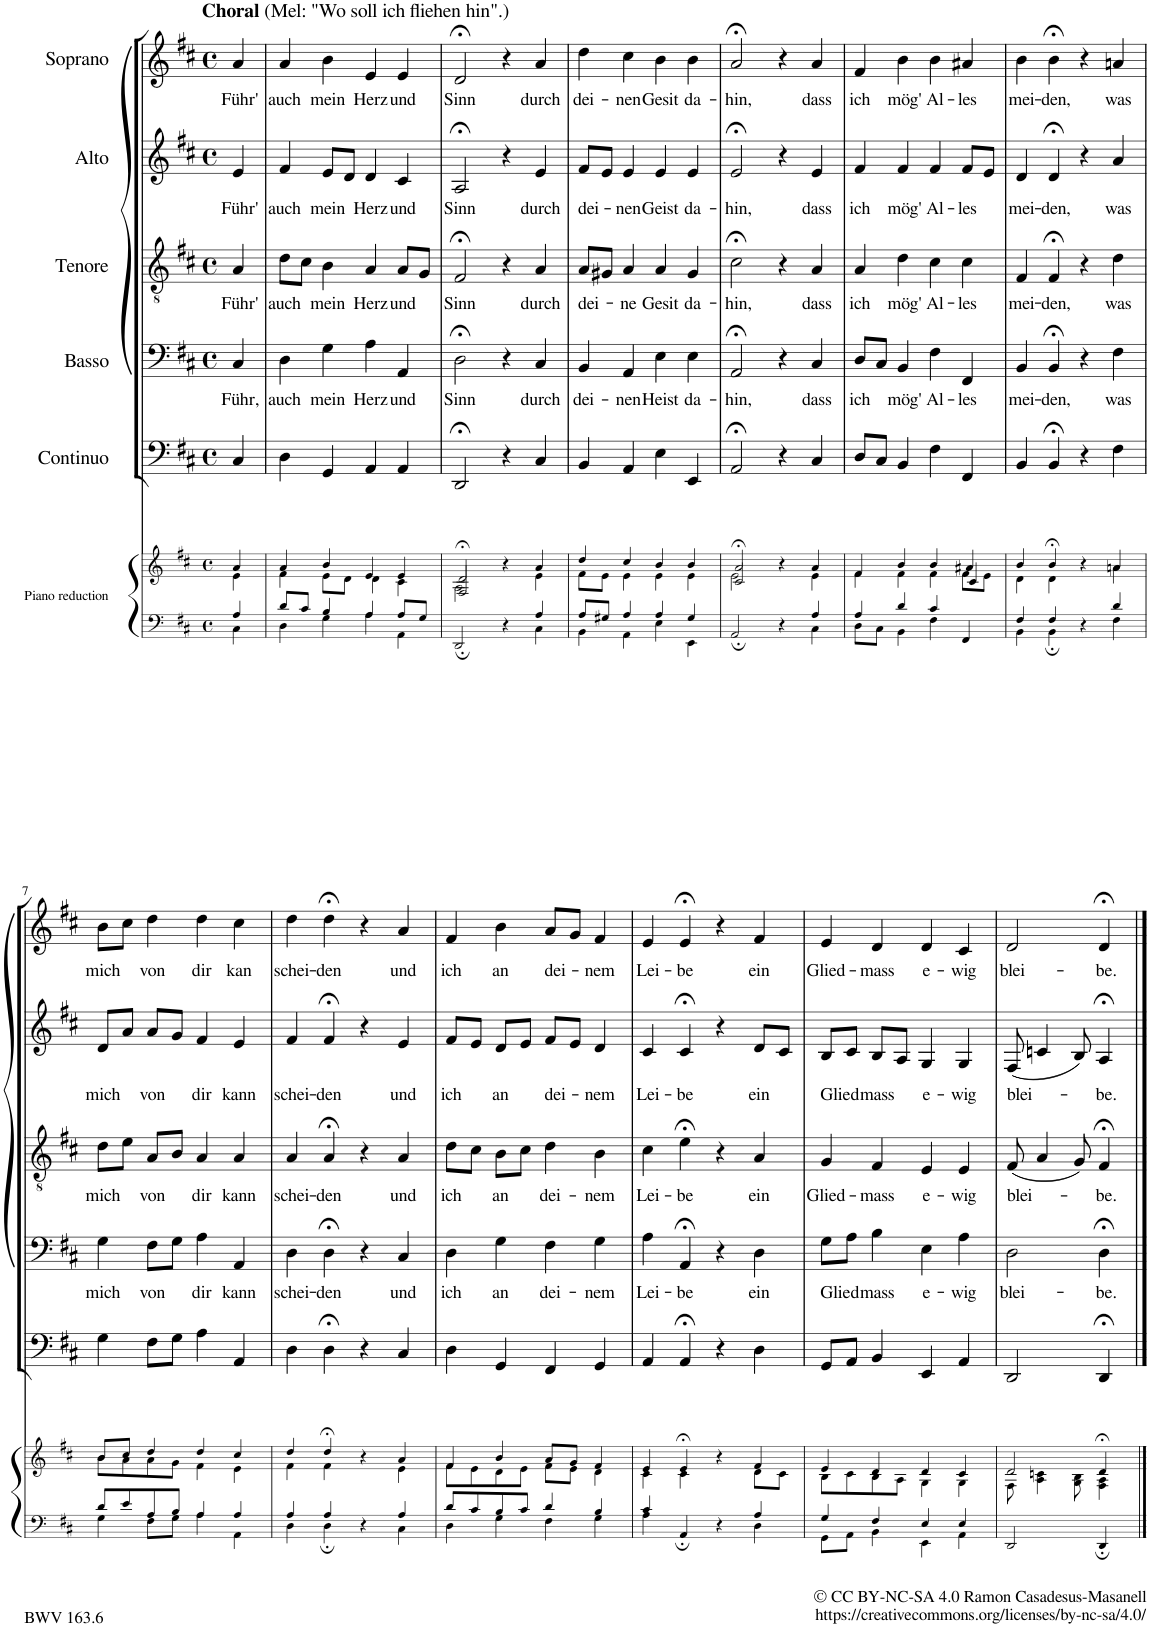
**kern	**kern	**kern	**kern	**text	**kern	**text	**kern	**text	**kern	**text
*part6	*part6	*part5	*part4	*part4	*part3	*part3	*part2	*part2	*part1	*part1
*staff7	*staff6	*staff5	*staff4	*staff4	*staff3	*staff3	*staff2	*staff2	*staff1	*staff1
*I"Piano reduction	*	*I"Continuo	*I"Basso	*	*I"Tenore	*	*I"Alto	*	*I"Soprano	*
*I'Pno	*	*	*	*	*	*	*	*	*	*
*stria5	*stria5	*	*	*	*	*	*	*	*	*
*clefF4	*clefG2	*clefF4	*clefF4	*	*clefGv2	*	*clefG2	*	*clefG2	*
*k[f#c#]	*k[f#c#]	*k[f#c#]	*k[f#c#]	*	*k[f#c#]	*	*k[f#c#]	*	*k[f#c#]	*
*M4/4	*M4/4	*M4/4	*M4/4	*	*M4/4	*	*M4/4	*	*M4/4	*
*met(c)	*met(c)	*met(c)	*met(c)	*	*met(c)	*	*met(c)	*	*met(c)	*
=	=	=	=	=	=	=	=	=	=	=
*^	*^	*	*	*	*	*	*	*	*	*
!	!	!	!	!	!	!	!	!	!	!	!LO:TX:a:B:t=Choral	!
!	!	!	!	!	!	!	!	!	!	!	!LO:TX:a:t=(Mel&colon; "Wo soll ich fliehen hin".)	!
!	!	!	!	!	!	!LO:LY:b	!	!LO:LY:b	!	!LO:LY:b	!	!LO:LY:b
4A/	4C#\	4a/	4e\	4C#/	4C#/	Führ,	4A/	Führ'	4e/	Führ'	4a/	Führ'
=1	=1	=1	=1	=1	=1	=1	=1	=1	=1	=1	=1	=1
!	!	!	!	!	!	!LO:LY:b	!	!LO:LY:b	!	!LO:LY:b	!	!LO:LY:b
8d/L	4D\	4a/	4f#\	4D\	4D\	auch	8d\L	auch	4f#/	auch	4a/	auch
8c#/J	.	.	.	.	.	.	8c#\J	.	.	.	.	.
!	!	!	!	!	!	!LO:LY:b	!	!LO:LY:b	!	!LO:LY:b	!	!LO:LY:b
4B/	4G\	4b/	8e\L	4GG/	4G\	mein	4B\	mein	8e/L	mein	4b\	mein
.	.	.	8d\J	.	.	.	.	.	8d/J	.	.	.
!	!	!	!	!	!	!LO:LY:b	!	!LO:LY:b	!	!LO:LY:b	!	!LO:LY:b
4A/	4A\	4e/	4d\	4AA/	4A\	Herz	4A/	Herz	4d/	Herz	4e/	Herz
!	!	!	!	!	!	!LO:LY:b	!	!LO:LY:b	!	!LO:LY:b	!	!LO:LY:b
8A/L	4AA\	4e/	4c#\	4AA/	4AA/	und	8A/L	und	4c#/	und	4e/	und
8G/J	.	.	.	.	.	.	8G/J	.	.	.	.	.
=2	=2	=2	=2	=2	=2	=2	=2	=2	=2	=2	=2	=2
*	*	*	*^	*	*	*	*	*	*	*	*	*
!	!	!	!	!	!	!	!LO:LY:b	!	!LO:LY:b	!	!LO:LY:b	!	!LO:LY:b
2ryy	2DD/	2d;</	2A\	2F#;/	2DD;</	2D;<\	Sinn	2F#;</	Sinn	2A;</	Sinn	2d;</	Sinn
4r	4ryy	4r	4ryy	2ryy	4r	4r	.	4r	.	4r	.	4r	.
!	!	!	!	!	!	!	!LO:LY:b	!	!LO:LY:b	!	!LO:LY:b	!	!LO:LY:b
4A/	4C#\	4a/	4e\	.	4C#/	4C#/	durch	4A/	durch	4e/	durch	4a/	durch
*	*	*	*v	*v	*	*	*	*	*	*	*	*	*
=3	=3	=3	=3	=3	=3	=3	=3	=3	=3	=3	=3	=3
!	!	!	!	!	!	!LO:LY:b	!	!LO:LY:b	!	!LO:LY:b	!	!LO:LY:b
8A/L	4BB\	4dd/	8f#\L	4BB/	4BB/	dei-	8A/L	dei-	8f#/L	dei-	4dd\	dei-
8G#X/J	.	.	8e\J	.	.	.	8G#X/J	.	8e/J	.	.	.
!	!	!	!	!	!	!LO:LY:b	!	!LO:LY:b	!	!LO:LY:b	!	!LO:LY:b
4A/	4AA\	4cc#/	4e\	4AA/	4AA/	-nen	4A/	-ne	4e/	-nen	4cc#\	-nen
!	!	!	!	!	!	!LO:LY:b	!	!LO:LY:b	!	!LO:LY:b	!	!LO:LY:b
4A/	4E\	4b/	4e\	4E\	4E\	Heist	4A/	Gesit	4e/	Geist	4b\	Gesit
!	!	!	!	!	!	!LO:LY:b	!	!LO:LY:b	!	!LO:LY:b	!	!LO:LY:b
4G#/	4EE\	4b/	4e\	4EE/	4E\	da-	4G#/	da-	4e/	da-	4b\	da-
=4	=4	=4	=4	=4	=4	=4	=4	=4	=4	=4	=4	=4
*	*	*	*^	*	*	*	*	*	*	*	*	*
!	!	!	!	!	!	!	!LO:LY:b	!	!LO:LY:b	!	!LO:LY:b	!	!LO:LY:b
2ryy	2AA/	2a;</	2e\	2c#;/	2AA;</	2AA;</	-hin,	2c#;<\	-hin,	2e;</	-hin,	2a;</	-hin,
4r	4ryy	4r	4ryy	2ryy	4r	4r	.	4r	.	4r	.	4r	.
!	!	!	!	!	!	!	!LO:LY:b	!	!LO:LY:b	!	!LO:LY:b	!	!LO:LY:b
4A/	4C#\	4a/	4e\	.	4C#/	4C#/	dass	4A/	dass	4e/	dass	4a/	dass
=5	=5	=5	=5	=5	=5	=5	=5	=5	=5	=5	=5	=5	=5
!	!	!	!	!	!	!	!LO:LY:b	!	!LO:LY:b	!	!LO:LY:b	!	!LO:LY:b
4A/	8D\L	4f#/	4f#\	2.ryy	8D/L	8D/L	ich	4A/	ich	4f#/	ich	4f#/	ich
.	8C#\J	.	.	.	8C#/J	8C#/J	.	.	.	.	.	.	.
!	!	!	!	!	!	!	!LO:LY:b	!	!LO:LY:b	!	!LO:LY:b	!	!LO:LY:b
4d/	4BB\	4b/	4f#\	.	4BB/	4BB/	mög'	4d\	mög'	4f#/	mög'	4b\	mög'
!	!	!	!	!	!	!	!LO:LY:b	!	!LO:LY:b	!	!LO:LY:b	!	!LO:LY:b
4c#/	4F#\	4b/	4f#\	.	4F#\	4F#\	Al-	4c#\	Al-	4f#/	Al-	4b\	Al-
!	!	!	!	!	!	!	!LO:LY:b	!	!LO:LY:b	!	!LO:LY:b	!	!LO:LY:b
4ryy	4FF#/	4a#X/	8f#\L	4c#/	4FF#/	4FF#/	-les	4c#\	-les	8f#/L	-les	4a#X/	-les
.	.	.	8e\J	.	.	.	.	.	.	8e/J	.	.	.
*	*	*	*v	*v	*	*	*	*	*	*	*	*	*
=6	=6	=6	=6	=6	=6	=6	=6	=6	=6	=6	=6	=6
!	!	!	!	!	!	!LO:LY:b	!	!LO:LY:b	!	!LO:LY:b	!	!LO:LY:b
4F#/	4BB\	4b/	4d\	4BB/	4BB/	mei-	4F#/	mei-	4d/	mei-	4b\	mei-
!	!	!	!	!	!	!LO:LY:b	!	!LO:LY:b	!	!LO:LY:b	!	!LO:LY:b
4F#;/	4BB\	4b;</	4d\	4BB;</	4BB;</	-den,	4F#;</	-den,	4d;</	-den,	4b;<\	-den,
4r	4ryy	4r	4ryy	4r	4r	.	4r	.	4r	.	4r	.
!	!	!	!	!	!	!LO:LY:b	!	!LO:LY:b	!	!LO:LY:b	!	!LO:LY:b
4d/	4F#\	4an/	4a\	4F#\	4F#\	was	4d\	was	4a/	was	4an/	was
!!LO:LB:g=z
=7	=7	=7	=7	=7	=7	=7	=7	=7	=7	=7	=7	=7
!	!	!	!	!	!	!LO:LY:b	!	!LO:LY:b	!	!LO:LY:b	!	!LO:LY:b
8d/L	4G\	8b/L	8b\L	4G\	4G\	mich	8d\L	mich	8d/L	mich	8b\L	mich
8e/	.	8cc#/J	8a\	.	.	.	8e\J	.	8a/J	.	8cc#\J	.
!	!	!	!	!	!	!LO:LY:b	!	!LO:LY:b	!	!LO:LY:b	!	!LO:LY:b
8A/	8F#\L	4dd/	8a\	8F#\L	8F#\L	von	8A/L	von	8a/L	von	4dd\	von
8B/J	8G\J	.	8g\J	8G\J	8G\J	.	8B/J	.	8g/J	.	.	.
!	!	!	!	!	!	!LO:LY:b	!	!LO:LY:b	!	!LO:LY:b	!	!LO:LY:b
4A/	4A\	4dd/	4f#\	4A\	4A\	dir	4A/	dir	4f#/	dir	4dd\	dir
!	!	!	!	!	!	!LO:LY:b	!	!LO:LY:b	!	!LO:LY:b	!	!LO:LY:b
4A/	4AA\	4cc#/	4e\	4AA/	4AA/	kann	4A/	kann	4e/	kann	4cc#\	kan
=8	=8	=8	=8	=8	=8	=8	=8	=8	=8	=8	=8	=8
!	!	!	!	!	!	!LO:LY:b	!	!LO:LY:b	!	!LO:LY:b	!	!LO:LY:b
4A/	4D\	4dd/	4f#\	4D\	4D\	schei-	4A/	schei-	4f#/	schei-	4dd\	schei-
!	!	!	!	!	!	!LO:LY:b	!	!LO:LY:b	!	!LO:LY:b	!	!LO:LY:b
4A;/	4D\	4dd;</	4f#\	4D;<\	4D;<\	-den	4A;</	-den	4f#;</	-den	4dd;<\	-den
4r	4ryy	4r	4ryy	4r	4r	.	4r	.	4r	.	4r	.
!	!	!	!	!	!	!LO:LY:b	!	!LO:LY:b	!	!LO:LY:b	!	!LO:LY:b
4A/	4C#\	4a/	4e\	4C#/	4C#/	und	4A/	und	4e/	und	4a/	und
=9	=9	=9	=9	=9	=9	=9	=9	=9	=9	=9	=9	=9
!	!	!	!	!	!	!LO:LY:b	!	!LO:LY:b	!	!LO:LY:b	!	!LO:LY:b
8d/L	4D\	4f#/	8f#\L	4D\	4D\	ich	8d\L	ich	8f#/L	ich	4f#/	ich
8c#/	.	.	8e\	.	.	.	8c#\J	.	8e/J	.	.	.
!	!	!	!	!	!	!LO:LY:b	!	!LO:LY:b	!	!LO:LY:b	!	!LO:LY:b
8B/	4G\	4b/	8d\	4GG/	4G\	an	8B\L	an	8d/L	an	4b\	an
8c#/J	.	.	8e\J	.	.	.	8c#\J	.	8e/J	.	.	.
!	!	!	!	!	!	!LO:LY:b	!	!LO:LY:b	!	!LO:LY:b	!	!LO:LY:b
4d/	4F#\	8a/L	8f#\L	4FF#/	4F#\	dei-	4d\	dei-	8f#/L	dei-	8a/L	dei-
.	.	8g/J	8e\J	.	.	.	.	.	8e/J	.	8g/J	.
!	!	!	!	!	!	!LO:LY:b	!	!LO:LY:b	!	!LO:LY:b	!	!LO:LY:b
4B/	4G\	4f#/	4d\	4GG/	4G\	-nem	4B\	-nem	4d/	-nem	4f#/	-nem
=10	=10	=10	=10	=10	=10	=10	=10	=10	=10	=10	=10	=10
!	!	!	!	!	!	!LO:LY:b	!	!LO:LY:b	!	!LO:LY:b	!	!LO:LY:b
4c#/	4A\	4e/	4c#\	4AA/	4A\	Lei-	4c#\	Lei-	4c#/	Lei-	4e/	Lei-
!	!	!	!	!	!	!LO:LY:b	!	!LO:LY:b	!	!LO:LY:b	!	!LO:LY:b
4r;yy	4AA/	4e;</	4c#\	4AA;</	4AA;</	-be	4e;<\	-be	4c#;</	-be	4e;</	-be
4r	4ryy	4r	4ryy	4r	4r	.	4r	.	4r	.	4r	.
!	!	!	!	!	!	!LO:LY:b	!	!LO:LY:b	!	!LO:LY:b	!	!LO:LY:b
4A/	4D\	4f#/	8d\L	4D\	4D\	ein	4A/	ein	8d/L	ein	4f#/	ein
.	.	.	8c#\J	.	.	.	.	.	8c#/J	.	.	.
=11	=11	=11	=11	=11	=11	=11	=11	=11	=11	=11	=11	=11
!	!	!	!	!	!	!LO:LY:b	!	!LO:LY:b	!	!LO:LY:b	!	!LO:LY:b
4G/	8GG\L	4e/	8B\L	8GG/L	8G\L	Glied-	4G/	Glied-	8B/L	Glied-	4e/	Glied-
.	8AA\J	.	8c#\	8AA/J	8A\J	.	.	.	8c#/J	.	.	.
!	!	!	!	!	!	!LO:LY:b	!	!LO:LY:b	!	!LO:LY:b	!	!LO:LY:b
4F#/	4BB\	4d/	8B\	4BB/	4B\	-mass	4F#/	-mass	8B/L	-mass	4d/	-mass
.	.	.	8A\J	.	.	.	.	.	8A/J	.	.	.
!	!	!	!	!	!	!LO:LY:b	!	!LO:LY:b	!	!LO:LY:b	!	!LO:LY:b
4E/	4EE\	4d/	4G\	4EE/	4E\	e-	4E/	e-	4G/	e-	4d/	e-
!	!	!	!	!	!	!LO:LY:b	!	!LO:LY:b	!	!LO:LY:b	!	!LO:LY:b
4E/	4AA\	4c#/	4G\	4AA/	4A\	-wig	4E/	-wig	4G/	-wig	4c#/	-wig
=12	=12	=12	=12	=12	=12	=12	=12	=12	=12	=12	=12	=12
!	!	!	!	!	!	!LO:LY:b	!	!LO:LY:b	!	!LO:LY:b	!	!LO:LY:b
*v	*v	*	*	*	*	*	*	*	*	*	*	*
2DD/	2d/	8F#\	2DD/	2D\	blei-	(8F#/	blei-	(8F#/	blei-	2d/	blei-
.	.	4A\ 4cn\	.	.	.	4A/	.	4cn/	.	.	.
.	.	8G\ 8B\	.	.	.	8G/)	.	8B/)	.	.	.
!	!	!	!	!	!LO:LY:b	!	!LO:LY:b	!	!LO:LY:b	!	!LO:LY:b
4DD;/	4d;</	4F#\ 4A\	4DD;</	4D;<\	-be.	4F#;</	-be.	4A;</	-be.	4d;</	-be.
*	*v	*v	*	*	*	*	*	*	*	*	*
==	==	==	==	==	==	==	==	==	==	==
*-	*-	*-	*-	*-	*-	*-	*-	*-	*-	*-
